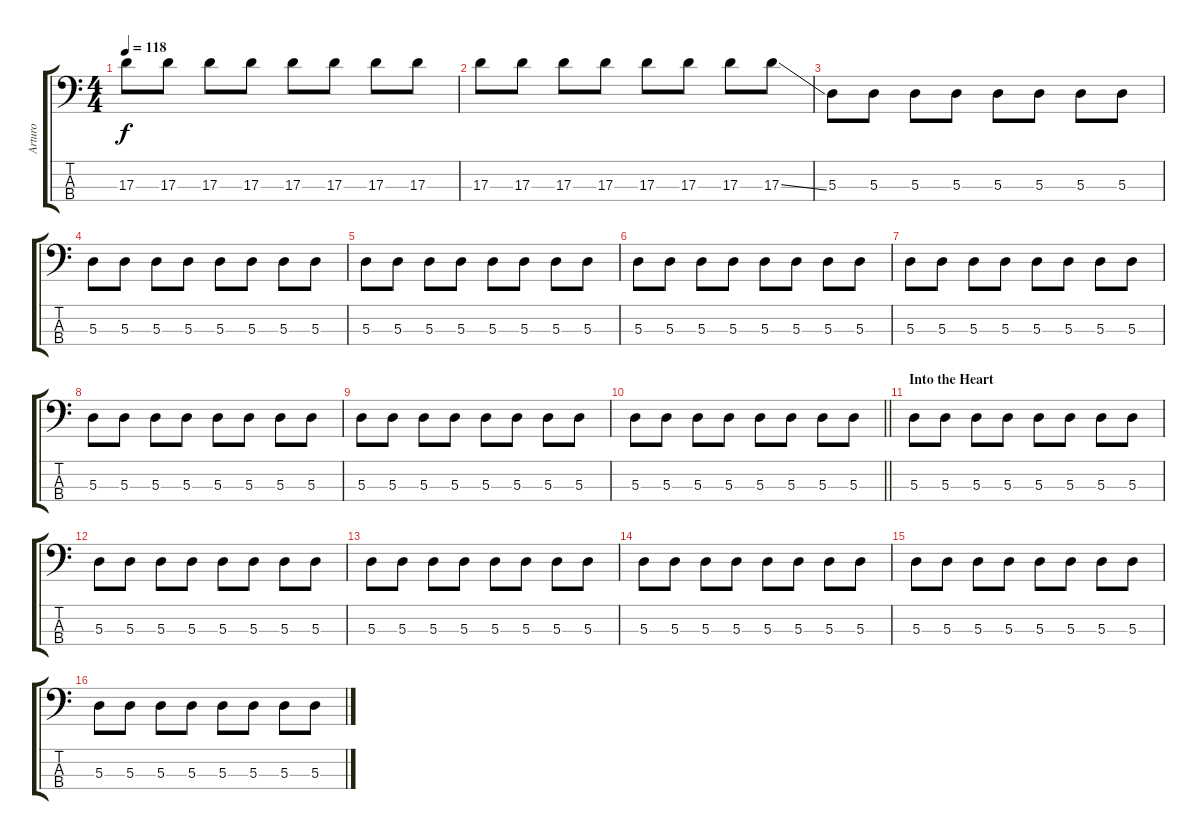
\track ("Arturo" "Arturo") {instrument electricbasspick}
\staff {score tabs}
\tuning (G2 D2 A1 E1) {hide}
\ts (4 4)
\tempo 118
\clef f4
\ks c
17.3.8{dy f} 17.3.8 17.3.8 17.3.8 17.3.8 17.3.8 17.3.8 17.3.8 |
17.3.8 17.3.8 17.3.8 17.3.8 17.3.8 17.3.8 17.3.8 17.3{ss}.8 |
5.3.8 5.3.8 5.3.8 5.3.8 5.3.8 5.3.8 5.3.8 5.3.8 |
5.3.8 5.3.8 5.3.8 5.3.8 5.3.8 5.3.8 5.3.8 5.3.8 |
5.3.8 5.3.8 5.3.8 5.3.8 5.3.8 5.3.8 5.3.8 5.3.8 |
5.3.8 5.3.8 5.3.8 5.3.8 5.3.8 5.3.8 5.3.8 5.3.8 |
5.3.8 5.3.8 5.3.8 5.3.8 5.3.8 5.3.8 5.3.8 5.3.8 |
5.3.8 5.3.8 5.3.8 5.3.8 5.3.8 5.3.8 5.3.8 5.3.8 |
5.3.8 5.3.8 5.3.8 5.3.8 5.3.8 5.3.8 5.3.8 5.3.8 |
\barLineRight lightlight
5.3.8 5.3.8 5.3.8 5.3.8 5.3.8 5.3.8 5.3.8 5.3.8 |
\section ("" "Into the Heart")
5.3.8 5.3.8 5.3.8 5.3.8 5.3.8 5.3.8 5.3.8 5.3.8 |
5.3.8 5.3.8 5.3.8 5.3.8 5.3.8 5.3.8 5.3.8 5.3.8 |
5.3.8 5.3.8 5.3.8 5.3.8 5.3.8 5.3.8 5.3.8 5.3.8 |
5.3.8 5.3.8 5.3.8 5.3.8 5.3.8 5.3.8 5.3.8 5.3.8 |
5.3.8 5.3.8 5.3.8 5.3.8 5.3.8 5.3.8 5.3.8 5.3.8 |
5.3.8 5.3.8 5.3.8 5.3.8 5.3.8 5.3.8 5.3.8 5.3.8
